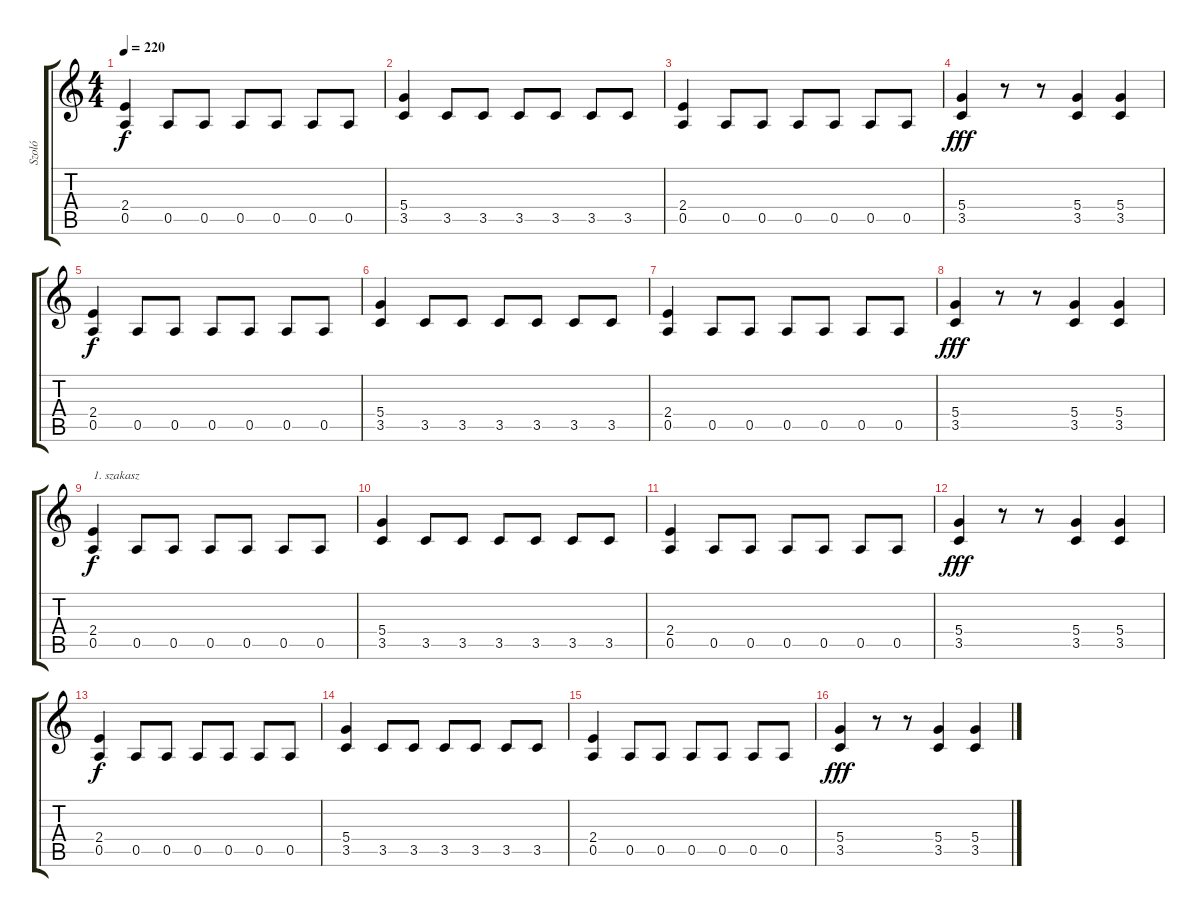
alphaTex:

\track ("Szoló" "Szoló") {instrument electricguitarjazz}
\staff {score tabs}
\tuning (E4 B3 G3 D3 A2 E2) {hide}
\ts (4 4)
\tempo 220
\clef g2
\ks c
(2.4 0.5).4{dy f} 0.5.8 0.5.8 0.5.8 0.5.8 0.5.8 0.5.8 |
(5.4 3.5).4 3.5.8 3.5.8 3.5.8 3.5.8 3.5.8 3.5.8 |
(2.4 0.5).4 0.5.8 0.5.8 0.5.8 0.5.8 0.5.8 0.5.8 |
(5.4 3.5).4{dy fff} r.8 r.8 (5.4 3.5).4 (5.4 3.5).4 |
(2.4 0.5).4{dy f} 0.5.8 0.5.8 0.5.8 0.5.8 0.5.8 0.5.8 |
(5.4 3.5).4 3.5.8 3.5.8 3.5.8 3.5.8 3.5.8 3.5.8 |
(2.4 0.5).4 0.5.8 0.5.8 0.5.8 0.5.8 0.5.8 0.5.8 |
(5.4 3.5).4{dy fff} r.8 r.8 (5.4 3.5).4 (5.4 3.5).4 |
(2.4 0.5).4{txt "1. szakasz" dy f} 0.5.8 0.5.8 0.5.8 0.5.8 0.5.8 0.5.8 |
(5.4 3.5).4 3.5.8 3.5.8 3.5.8 3.5.8 3.5.8 3.5.8 |
(2.4 0.5).4 0.5.8 0.5.8 0.5.8 0.5.8 0.5.8 0.5.8 |
(5.4 3.5).4{dy fff} r.8 r.8 (5.4 3.5).4 (5.4 3.5).4 |
(2.4 0.5).4{dy f} 0.5.8 0.5.8 0.5.8 0.5.8 0.5.8 0.5.8 |
(5.4 3.5).4 3.5.8 3.5.8 3.5.8 3.5.8 3.5.8 3.5.8 |
(2.4 0.5).4 0.5.8 0.5.8 0.5.8 0.5.8 0.5.8 0.5.8 |
(5.4 3.5).4{dy fff} r.8 r.8 (5.4 3.5).4 (5.4 3.5).4
